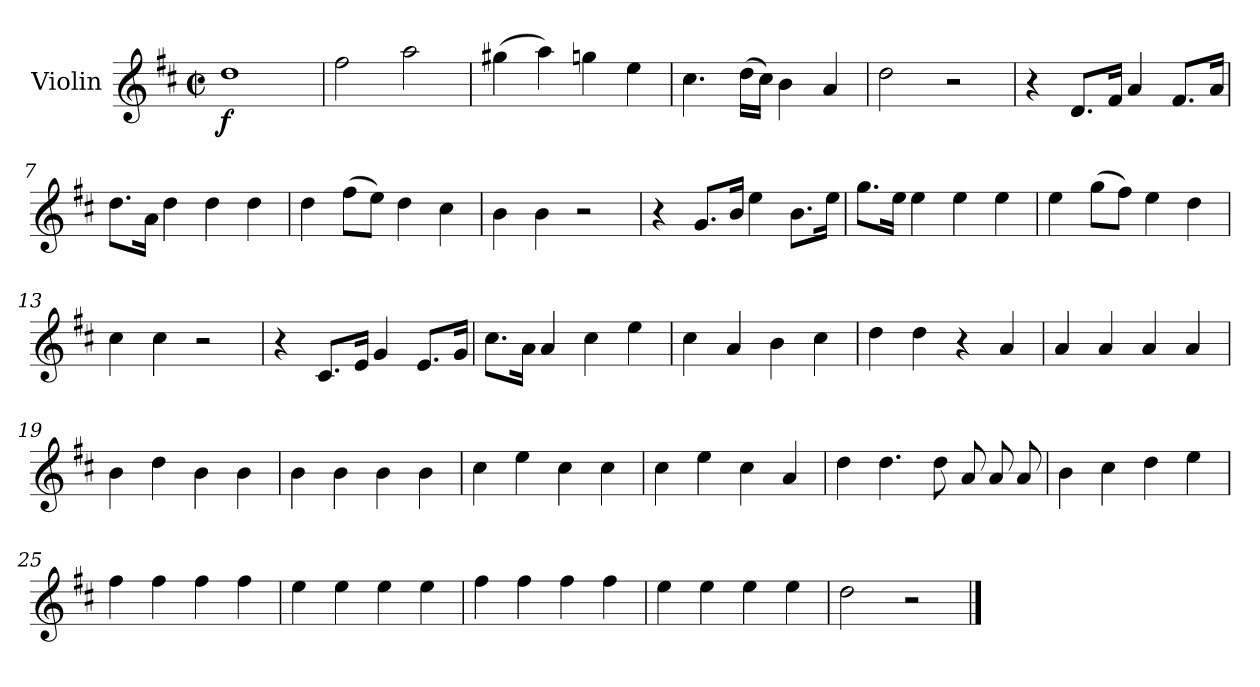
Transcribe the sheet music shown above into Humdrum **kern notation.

**kern	**dynam
*part1	*part1
*staff1	*staff1
*I"Violin	*
*I'Vln.	*
*clefG2	*
*k[f#c#]	*
*M2/2	*
*met(c|)	*
=1	=1
!	!LO:DY:b
1dd	f
=2	=2
2ff#\	.
2aa\	.
=3	=3
(>4gg#X\	.
4aa\)	.
4ggn\	.
4ee\	.
=4	=4
4.cc#\	.
(>16dd\LL	.
16cc#\JJ)	.
4b\	.
4a/	.
=5	=5
2dd\	.
2r	.
=6	=6
4r	.
8.d/L	.
16f#/Jk	.
4a/	.
8.f#/L	.
16a/Jk	.
!!LO:LB:g=z
=7	=7
8.dd\L	.
16a\Jk	.
4dd\	.
4dd\	.
4dd\	.
=8	=8
4dd\	.
(>8ff#\L	.
8ee\J)	.
4dd\	.
4cc#\	.
=9	=9
4b\	.
4b\	.
2r	.
=10	=10
4r	.
8.g/L	.
16b/Jk	.
4ee\	.
8.b\L	.
16ee\Jk	.
=11	=11
8.gg\L	.
16ee\Jk	.
4ee\	.
4ee\	.
4ee\	.
!!LO:LB:g=z
=12	=12
4ee\	.
(>8gg\L	.
8ff#\J)	.
4ee\	.
4dd\	.
=13	=13
4cc#\	.
4cc#\	.
2r	.
=14	=14
4r	.
8.c#/L	.
16e/Jk	.
4g/	.
8.e/L	.
16g/Jk	.
=15	=15
8.cc#\L	.
16a\Jk	.
4a/	.
4cc#\	.
4ee\	.
=16	=16
4cc#\	.
4a/	.
4b\	.
4cc#\	.
!!LO:LB:g=z
=17	=17
4dd\	.
4dd\	.
4r	.
4a/	.
=18	=18
4a/	.
4a/	.
4a/	.
4a/	.
=19	=19
4b\	.
4dd\	.
4b\	.
4b\	.
=20	=20
4b\	.
4b\	.
4b\	.
4b\	.
=21	=21
4cc#\	.
4ee\	.
4cc#\	.
4cc#\	.
=22	=22
4cc#\	.
4ee\	.
4cc#\	.
4a/	.
!!LO:LB:g=z
=23	=23
4dd\	.
4.dd\	.
8dd\	.
8a/	.
8a/	.
8a/	.
=24	=24
4b\	.
4cc#\	.
4dd\	.
4ee\	.
=25	=25
4ff#\	.
4ff#\	.
4ff#\	.
4ff#\	.
=26	=26
4ee\	.
4ee\	.
4ee\	.
4ee\	.
=27	=27
4ff#\	.
4ff#\	.
4ff#\	.
4ff#\	.
=28	=28
4ee\	.
4ee\	.
4ee\	.
4ee\	.
!!LO:LB:g=z
=29	=29
2dd\	.
2r	.
==	==
*-	*-
